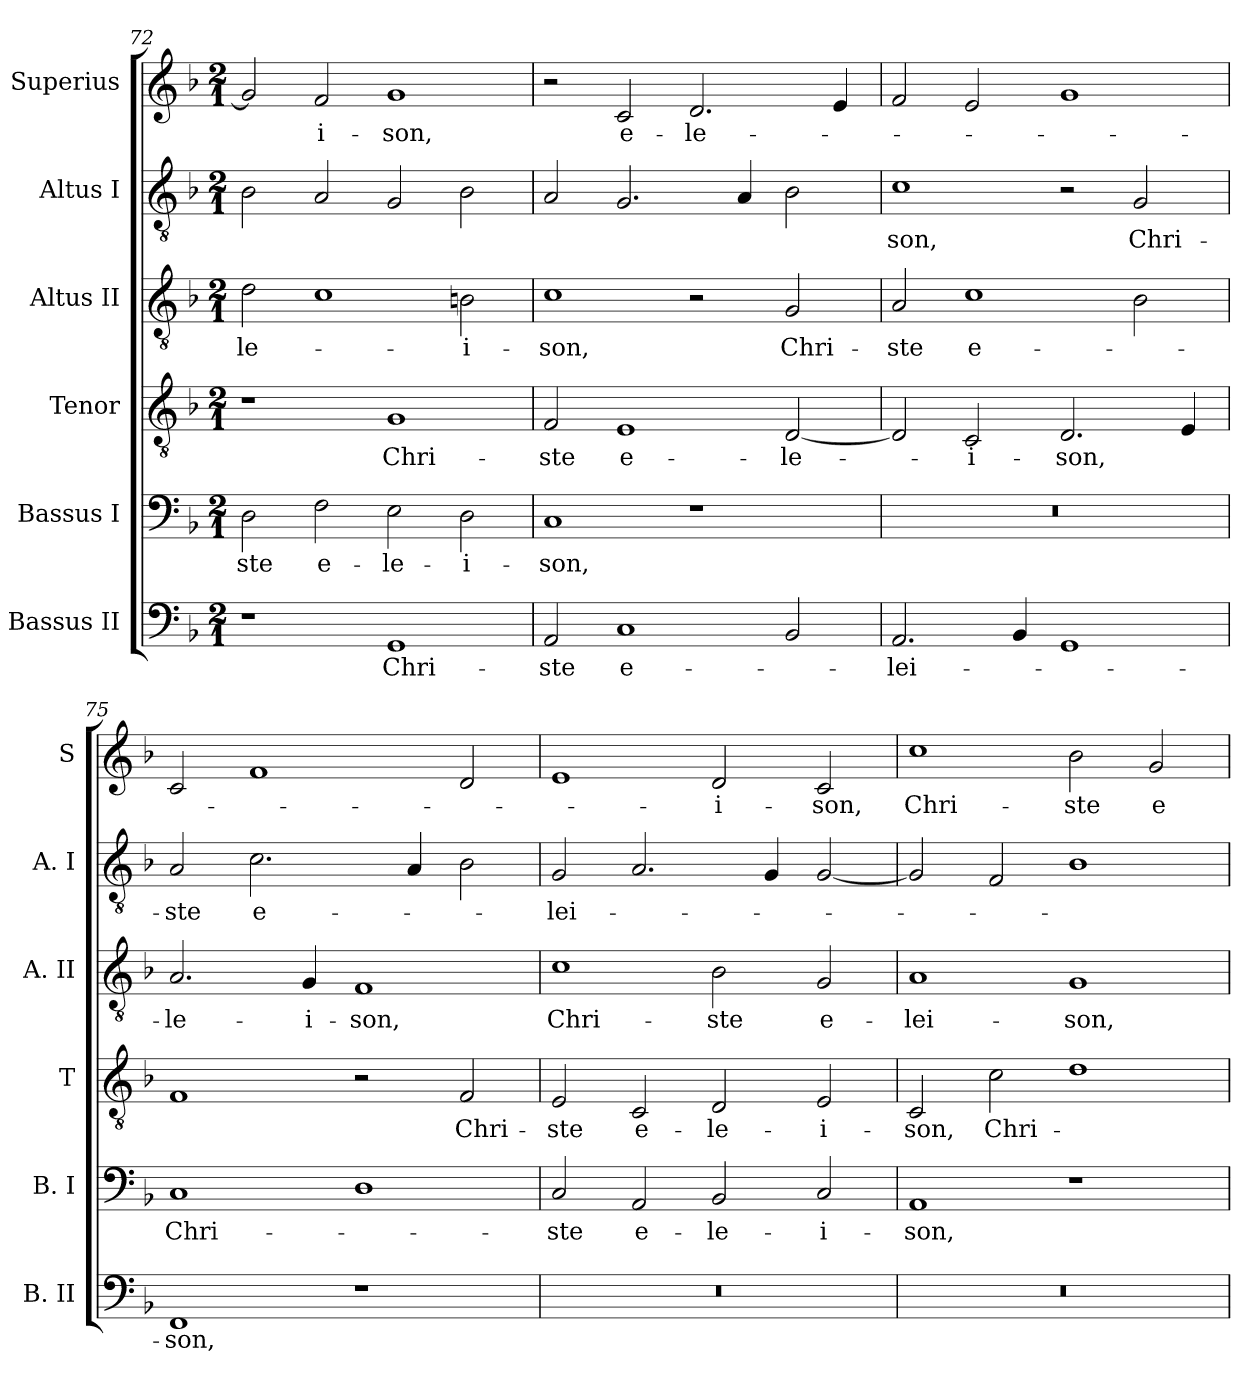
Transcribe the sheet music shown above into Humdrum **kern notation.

**kern	**text	**kern	**text	**kern	**text	**kern	**text	**kern	**text	**kern	**text
*part6	*part6	*part5	*part5	*part4	*part4	*part3	*part3	*part2	*part2	*part1	*part1
*staff6	*staff6	*staff5	*staff5	*staff4	*staff4	*staff3	*staff3	*staff2	*staff2	*staff1	*staff1
*I"Bassus II	*	*I"Bassus I	*	*I"Tenor	*	*I"Altus II	*	*I"Altus I	*	*I"Superius	*
*I'B. II	*	*I'B. I	*	*I'T	*	*I'A. II	*	*I'A. I	*	*I'S	*
*clefF4	*	*clefF4	*	*clefGv2	*	*clefGv2	*	*clefGv2	*	*clefG2	*
*k[b-]	*	*k[b-]	*	*k[b-]	*	*k[b-]	*	*k[b-]	*	*k[b-]	*
*F:	*	*F:	*	*F:	*	*F:	*	*F:	*	*F:	*
*M2/1	*	*M2/1	*	*M2/1	*	*M2/1	*	*M2/1	*	*M2/1	*
=72	=72	=72	=72	=72	=72	=72	=72	=72	=72	=72	=72
1r	.	2D	-ste	1r	.	2d	-le-	2B-	.	2g]	.
.	.	2F	e-	.	.	1c	.	2A	.	2f	-i-
1GG	Chri-	2E	-le-	1G	Chri-	.	.	2G	.	1g	-son,
.	.	2D	-i-	.	.	2Bn	-i-	2B-	.	.	.
=73	=73	=73	=73	=73	=73	=73	=73	=73	=73	=73	=73
2AA	-ste	1C	-son,	2F	-ste	1c	-son,	2A	.	2r	.
1C	e-	.	.	1E	e-	.	.	2.G	.	2c	e-
.	.	1r	.	.	.	2r	.	.	.	2.d	-le-
.	.	.	.	.	.	.	.	4A	.	.	.
2BB-	.	.	.	[2D	-le-	2G	Chri-	2B-	.	.	.
.	.	.	.	.	.	.	.	.	.	4e	.
=74	=74	=74	=74	=74	=74	=74	=74	=74	=74	=74	=74
2.AA	-lei-	0r	.	2D]	.	2A	-ste	1c	-son,	2f	.
.	.	.	.	2C	-i-	1c	e-	.	.	2e	.
4BB-	.	.	.	.	.	.	.	.	.	.	.
1GG	.	.	.	2.D	-son,	.	.	2r	.	1g	.
.	.	.	.	.	.	2B-	.	2G	Chri-	.	.
.	.	.	.	4E	.	.	.	.	.	.	.
=75	=75	=75	=75	=75	=75	=75	=75	=75	=75	=75	=75
1FF	-son,	1C	Chri-	1F	.	2.A	-le-	2A	-ste	2c	.
.	.	.	.	.	.	.	.	2.c	e-	1f	.
.	.	.	.	.	.	4G	-i-	.	.	.	.
1r	.	1D	.	2r	.	1F	-son,	.	.	.	.
.	.	.	.	.	.	.	.	4A	.	.	.
.	.	.	.	2F	Chri-	.	.	2B-	.	2d	.
=76	=76	=76	=76	=76	=76	=76	=76	=76	=76	=76	=76
0r	.	2C	-ste	2E	-ste	1c	Chri-	2G	-lei-	1e	.
.	.	2AA	e-	2C	e-	.	.	2.A	.	.	.
.	.	2BB-	-le-	2D	-le-	2B-	-ste	.	.	2d	-i-
.	.	.	.	.	.	.	.	4G	.	.	.
.	.	2C	-i-	2E	-i-	2G	e-	[2G	.	2c	-son,
=77	=77	=77	=77	=77	=77	=77	=77	=77	=77	=77	=77
0r	.	1AA	-son,	2C	-son,	1A	-lei-	2G]	.	1cc	Chri-
.	.	.	.	2c	Chri-	.	.	2F	.	.	.
.	.	1r	.	1d	.	1G	-son,	1B-	.	2b-	-ste
.	.	.	.	.	.	.	.	.	.	2g	e-
=	=	=	=	=	=	=	=	=	=	=	=
*-	*-	*-	*-	*-	*-	*-	*-	*-	*-	*-	*-
